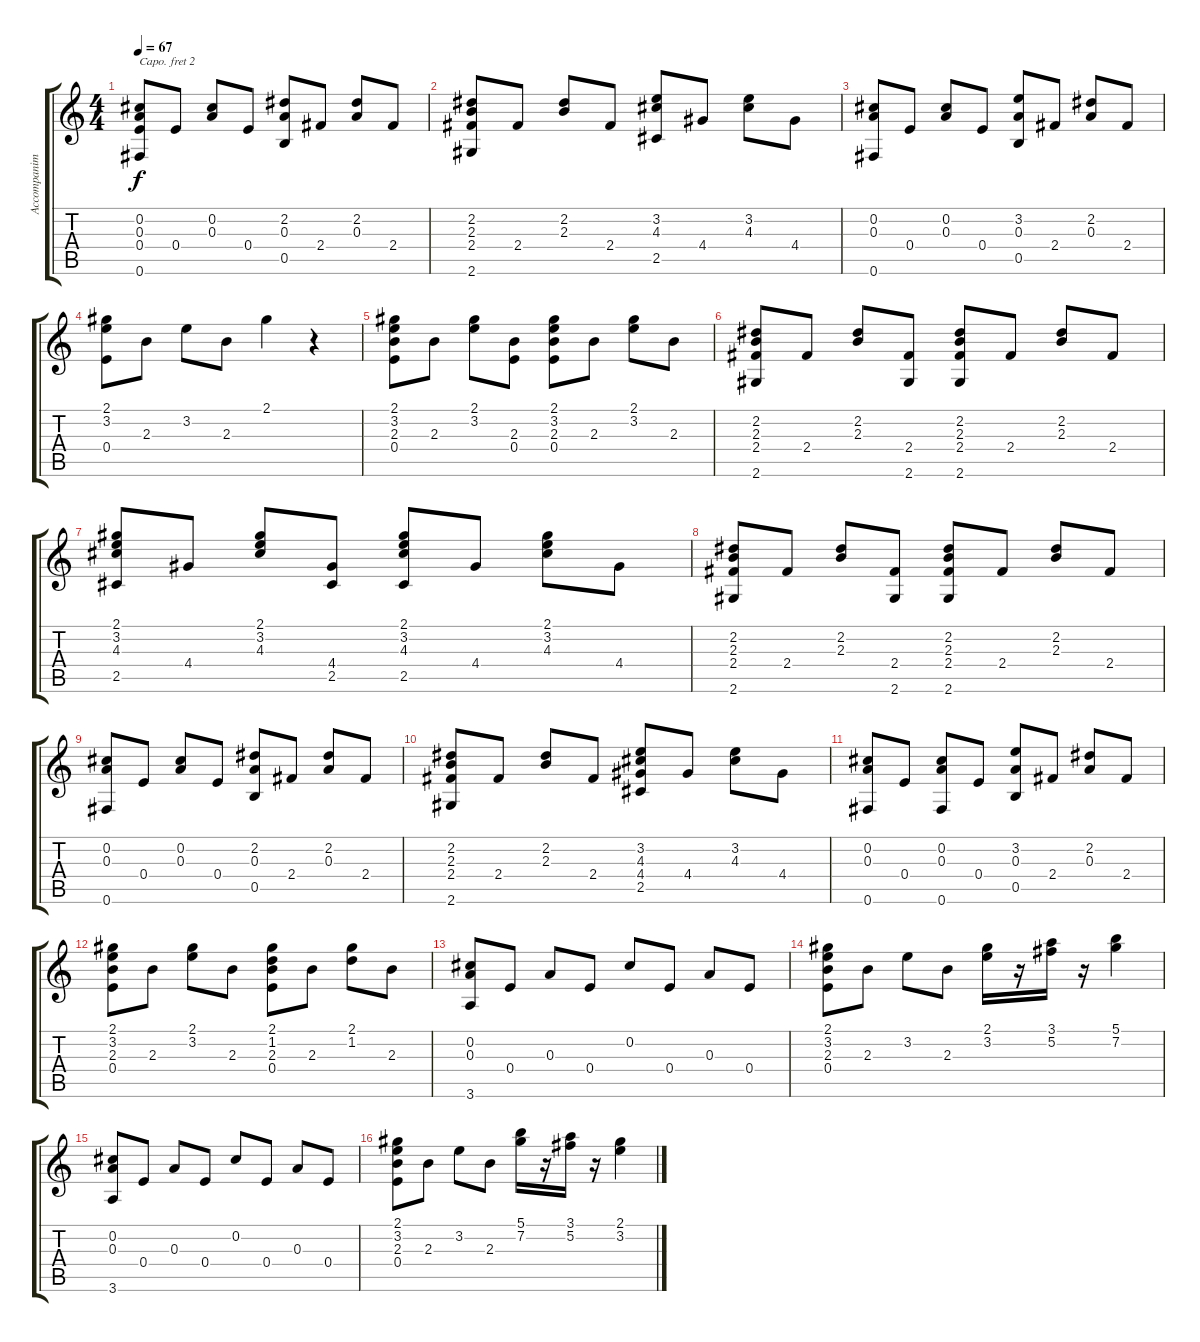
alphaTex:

\track ("Accompaniment" "Accompanim") {instrument acousticguitarsteel}
\staff {score tabs}
\capo 2
\tuning (E4 B3 G3 D3 A2 E2) {hide}
\ts (4 4)
\tempo 67
\clef g2
\ks c
(0.2 0.3 0.4 0.6).8{dy f} 0.4.8 (0.2 0.3).8 0.4.8 (2.2 0.3 0.5).8 2.4.8 (2.2 0.3).8 2.4.8 |
(2.2 2.3 2.4 2.6).8 2.4.8 (2.2 2.3).8 2.4.8 (3.2 4.3 2.5).8 4.4.8 (3.2 4.3).8 4.4.8 |
(0.2 0.3 0.6).8 0.4.8 (0.2 0.3).8 0.4.8 (3.2 0.3 0.5).8 2.4.8 (2.2 0.3).8 2.4.8 |
(2.1 3.2 0.4).8 2.3.8 3.2.8 2.3.8 2.1.4 r.4 |
(2.1 3.2 2.3 0.4).8 2.3.8 (2.1 3.2).8 (2.3 0.4).8 (2.1 3.2 2.3 0.4).8 2.3.8 (2.1 3.2).8 2.3.8 |
(2.2 2.3 2.4 2.6).8 2.4.8 (2.2 2.3).8 (2.4 2.6).8 (2.2 2.3 2.4 2.6).8 2.4.8 (2.2 2.3).8 2.4.8 |
(2.1 3.2 4.3 2.5).8 4.4.8 (2.1 3.2 4.3).8 (4.4 2.5).8 (2.1 3.2 4.3 2.5).8 4.4.8 (2.1 3.2 4.3).8 4.4.8 |
(2.2 2.3 2.4 2.6).8 2.4.8 (2.2 2.3).8 (2.4 2.6).8 (2.2 2.3 2.4 2.6).8 2.4.8 (2.2 2.3).8 2.4.8 |
(0.2 0.3 0.6).8 0.4.8 (0.2 0.3).8 0.4.8 (2.2 0.3 0.5).8 2.4.8 (2.2 0.3).8 2.4.8 |
(2.2 2.3 2.4 2.6).8 2.4.8 (2.2 2.3).8 2.4.8 (3.2 4.3 4.4 2.5).8 4.4.8 (3.2 4.3).8 4.4.8 |
(0.2 0.3 0.6).8 0.4.8 (0.2 0.3 0.6).8 0.4.8 (3.2 0.3 0.5).8 2.4.8 (2.2 0.3).8 2.4.8 |
(2.1 3.2 2.3 0.4).8 2.3.8 (2.1 3.2).8 2.3.8 (2.1 1.2 2.3 0.4).8 2.3.8 (2.1 1.2).8 2.3.8 |
(0.2 0.3 3.6).8 0.4.8 0.3.8 0.4.8 0.2.8 0.4.8 0.3.8 0.4.8 |
(2.1 3.2 2.3 0.4).8 2.3.8 3.2.8 2.3.8 (2.1 3.2).16 r.16 (3.1 5.2).16 r.16 (5.1 7.2).4 |
(0.2 0.3 3.6).8 0.4.8 0.3.8 0.4.8 0.2.8 0.4.8 0.3.8 0.4.8 |
(2.1 3.2 2.3 0.4).8 2.3.8 3.2.8 2.3.8 (5.1 7.2).16 r.16 (3.1 5.2).16 r.16 (2.1 3.2).4
